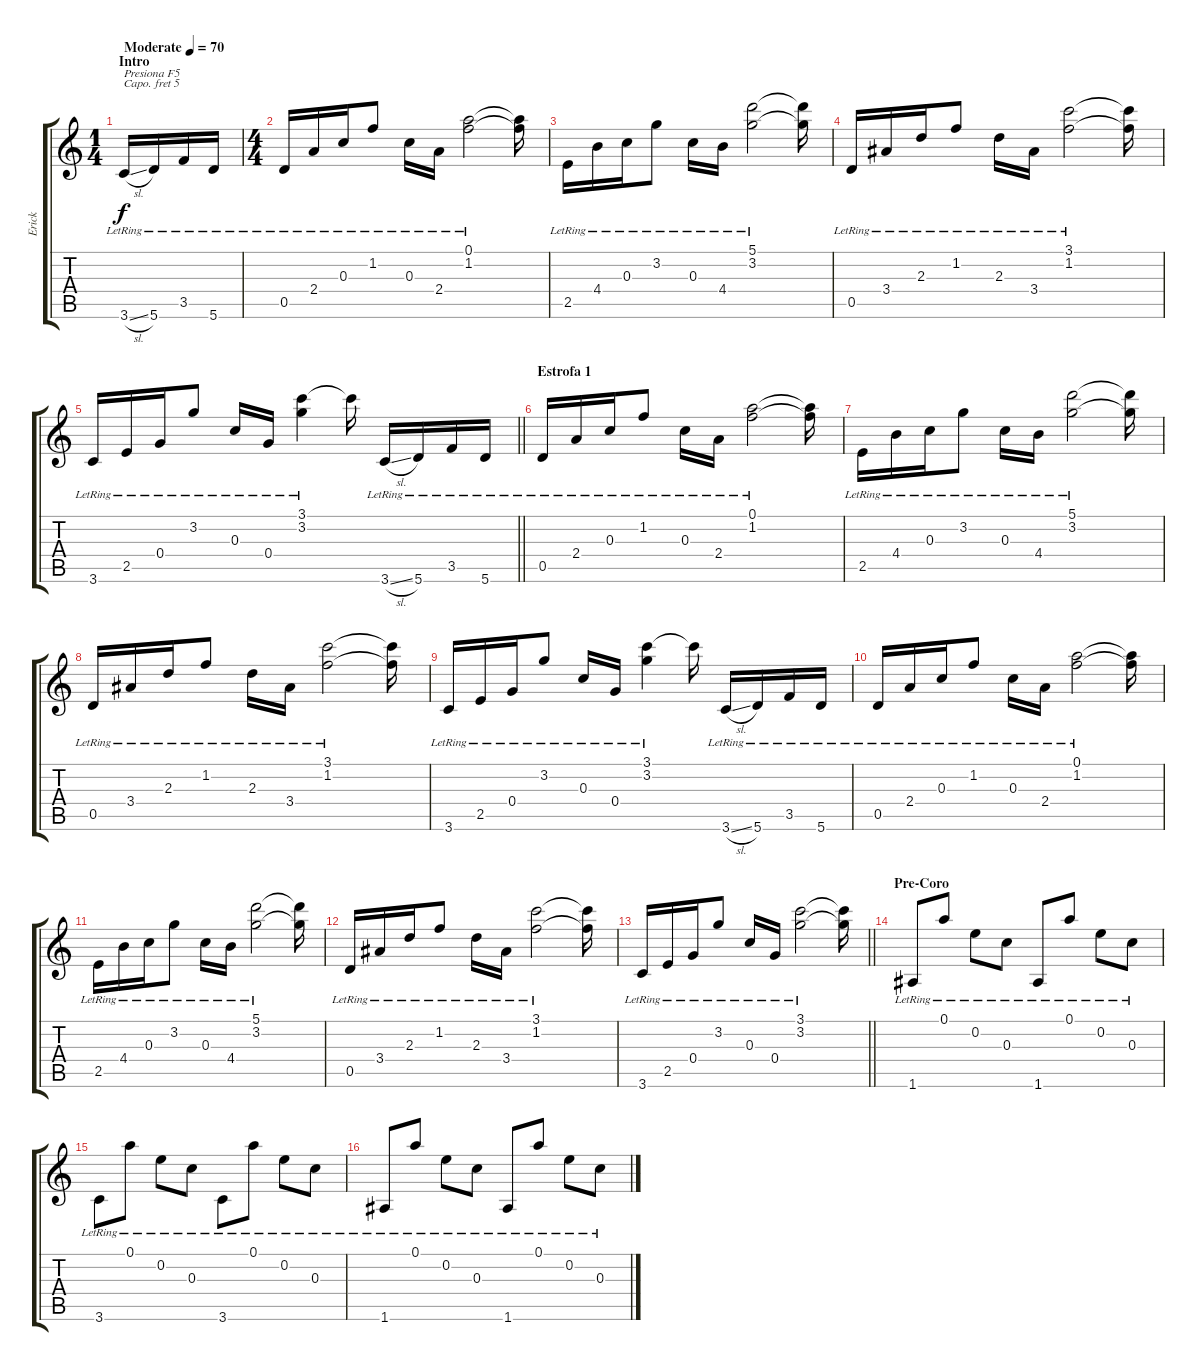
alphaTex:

\track ("Erick" "Erick") {instrument acousticguitarsteel}
\staff {score tabs}
\capo 5
\tuning (E4 B3 G3 D3 A2 E2) {hide}
\ts (1 4)
\section ("" "Intro")
\tempo (70 "Moderate")
\clef g2
\ks c
3.6{sl lr}.16{txt "Presiona F5" dy f instrument acousticguitarsteel} 5.6{lr}.16 3.5{lr}.16 5.6{lr}.16 |
\ts (4 4)
0.5{lr}.16 2.4{lr}.16 0.3{lr}.16 1.2{lr}.8 0.3{lr}.16 2.4{lr}.16 (0.1{lr} 1.2{lr}).2 (0.1{t} 1.2{t}).16 |
2.5{lr}.16 4.4{lr}.16 0.3{lr}.16 3.2{lr}.8 0.3{lr}.16 4.4{lr}.16 (5.1{lr} 3.2{lr}).2 (5.1{t} 3.2{t}).16 |
0.5{lr}.16 3.4{lr}.16 2.3{lr}.16 1.2{lr}.8 2.3{lr}.16 3.4{lr}.16 (3.1{lr} 1.2{lr}).2 (3.1{t} 1.2{t}).16 |
\barLineRight lightlight
3.6{lr}.16 2.5{lr}.16 0.4{lr}.16 3.2{lr}.8 0.3{lr}.16 0.4{lr}.16 (3.1{lr} 3.2{lr}).4 3.1{t}.16 3.6{sl lr}.16 5.6{lr}.16 3.5{lr}.16 5.6{lr}.16 |
\section ("" "Estrofa 1")
0.5{lr}.16 2.4{lr}.16 0.3{lr}.16 1.2{lr}.8 0.3{lr}.16 2.4{lr}.16 (0.1{lr} 1.2{lr}).2 (0.1{t} 1.2{t}).16 |
2.5{lr}.16 4.4{lr}.16 0.3{lr}.16 3.2{lr}.8 0.3{lr}.16 4.4{lr}.16 (5.1{lr} 3.2{lr}).2 (5.1{t} 3.2{t}).16 |
0.5{lr}.16 3.4{lr}.16 2.3{lr}.16 1.2{lr}.8 2.3{lr}.16 3.4{lr}.16 (3.1{lr} 1.2{lr}).2 (3.1{t} 1.2{t}).16 |
3.6{lr}.16 2.5{lr}.16 0.4{lr}.16 3.2{lr}.8 0.3{lr}.16 0.4{lr}.16 (3.1{lr} 3.2{lr}).4 3.1{t}.16 3.6{sl lr}.16 5.6{lr}.16 3.5{lr}.16 5.6{lr}.16 |
0.5{lr}.16 2.4{lr}.16 0.3{lr}.16 1.2{lr}.8 0.3{lr}.16 2.4{lr}.16 (0.1{lr} 1.2{lr}).2 (0.1{t} 1.2{t}).16 |
2.5{lr}.16 4.4{lr}.16 0.3{lr}.16 3.2{lr}.8 0.3{lr}.16 4.4{lr}.16 (5.1{lr} 3.2{lr}).2 (5.1{t} 3.2{t}).16 |
0.5{lr}.16 3.4{lr}.16 2.3{lr}.16 1.2{lr}.8 2.3{lr}.16 3.4{lr}.16 (3.1{lr} 1.2{lr}).2 (3.1{t} 1.2{t}).16 |
\barLineRight lightlight
3.6{lr}.16 2.5{lr}.16 0.4{lr}.16 3.2{lr}.8 0.3{lr}.16 0.4{lr}.16 (3.1{lr} 3.2{lr}).2 (3.1{t} 3.2{t}).16 |
\section ("" "Pre-Coro")
1.6{lr}.8 0.1{lr}.8 0.2{lr}.8 0.3{lr}.8 1.6{lr}.8 0.1{lr}.8 0.2{lr}.8 0.3{lr}.8 |
3.6{lr}.8 0.1{lr}.8 0.2{lr}.8 0.3{lr}.8 3.6{lr}.8 0.1{lr}.8 0.2{lr}.8 0.3{lr}.8 |
1.6{lr}.8 0.1{lr}.8 0.2{lr}.8 0.3{lr}.8 1.6{lr}.8 0.1{lr}.8 0.2{lr}.8 0.3{lr}.8
